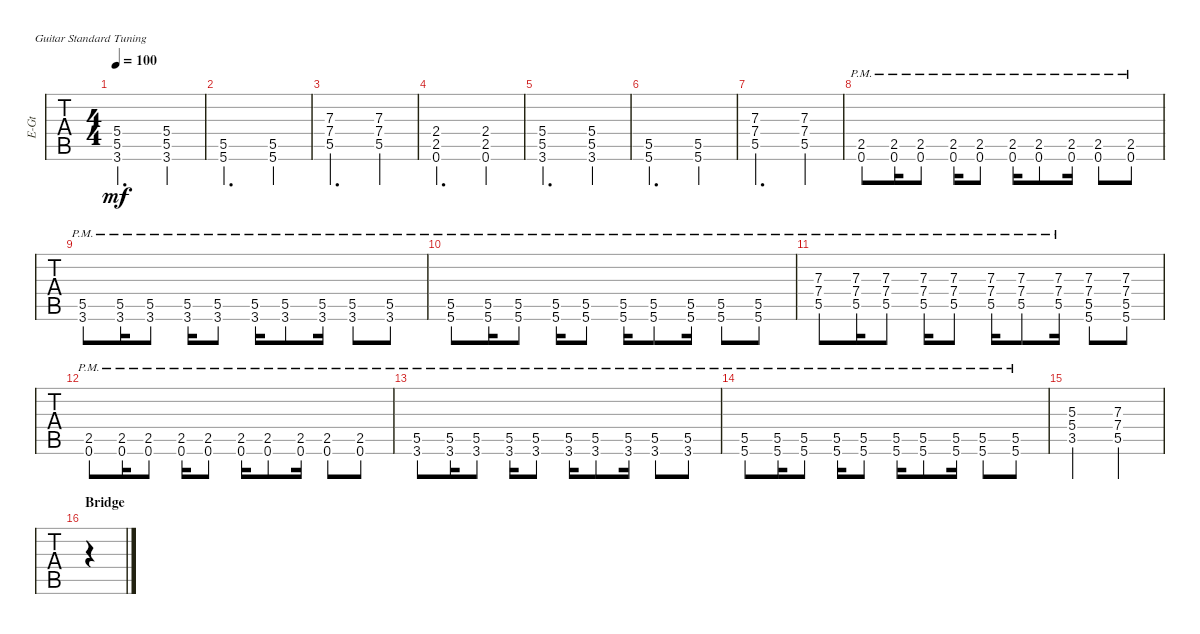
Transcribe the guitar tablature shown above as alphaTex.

\defaultSystemsLayout 4
\bracketExtendMode groupsimilarinstruments
\otherSystemsTrackNameOrientation horizontal
\track ("David" "E-Gt") {instrument distortionguitar}
\staff {tabs}
\tuning (E4 B3 G3 D3 A2 E2)
\ts (4 4)
\tempo 100
\clef g2
\ks c
(3.6 5.5 5.4).2{d dy mf} (5.4 5.5 3.6).4 |
(5.5 5.6).2{d} (5.5 5.6).4 |
(5.5 7.4 7.3).2{d} (7.4 5.5 7.3).4 |
(0.6 2.5 2.4).2{d} (2.4 2.5 0.6).4 |
(3.6 5.5 5.4).2{d} (5.4 5.5 3.6).4 |
(5.5 5.6).2{d} (5.5 5.6).4 |
(5.5 7.4 7.3).2{d} (7.4 5.5 7.3).4 |
(2.5{pm} 0.6{pm}).8 (2.5{pm} 0.6{pm}).16 (0.6{pm} 2.5{pm}).8 (0.6{pm} 2.5{pm}).16 (2.5{pm} 0.6{pm}).8 (2.5{pm} 0.6{pm}).16 (0.6{pm} 2.5{pm}).8 (0.6{pm} 2.5{pm}).16 (2.5{pm} 0.6{pm}).8 (0.6{pm} 2.5{pm}).8 |
(5.5{pm} 3.6{pm}).8 (5.5{pm} 3.6{pm}).16 (3.6{pm} 5.5{pm}).8 (3.6{pm} 5.5{pm}).16 (5.5{pm} 3.6{pm}).8 (5.5{pm} 3.6{pm}).16 (3.6{pm} 5.5{pm}).8 (3.6{pm} 5.5{pm}).16 (5.5{pm} 3.6{pm}).8 (3.6{pm} 5.5{pm}).8 |
(5.5{pm} 5.6{pm}).8 (5.5{pm} 5.6{pm}).16 (5.6{pm} 5.5{pm}).8 (5.6{pm} 5.5{pm}).16 (5.5{pm} 5.6{pm}).8 (5.5{pm} 5.6{pm}).16 (5.6{pm} 5.5{pm}).8 (5.6{pm} 5.5{pm}).16 (5.5{pm} 5.6{pm}).8 (5.6{pm} 5.5{pm}).8 |
(7.4{pm} 7.3{pm} 5.5{pm}).8 (7.4{pm} 7.3{pm} 5.5{pm}).16 (7.3{pm} 7.4{pm} 5.5{pm}).8 (7.3{pm} 7.4{pm} 5.5{pm}).16 (7.3{pm} 7.4{pm} 5.5{pm}).8 (7.4{pm} 7.3{pm} 5.5{pm}).16 (7.3{pm} 7.4{pm} 5.5{pm}).8 (7.4{pm} 7.3{pm} 5.5{pm}).16 (7.3 7.4 5.5 5.6).8 (7.3 7.4 5.5 5.6).8 |
(2.5{pm} 0.6{pm}).8 (2.5{pm} 0.6{pm}).16 (0.6{pm} 2.5{pm}).8 (0.6{pm} 2.5{pm}).16 (2.5{pm} 0.6{pm}).8 (2.5{pm} 0.6{pm}).16 (0.6{pm} 2.5{pm}).8 (0.6{pm} 2.5{pm}).16 (2.5{pm} 0.6{pm}).8 (0.6{pm} 2.5{pm}).8 |
(5.5{pm} 3.6{pm}).8 (5.5{pm} 3.6{pm}).16 (3.6{pm} 5.5{pm}).8 (3.6{pm} 5.5{pm}).16 (5.5{pm} 3.6{pm}).8 (5.5{pm} 3.6{pm}).16 (3.6{pm} 5.5{pm}).8 (3.6{pm} 5.5{pm}).16 (5.5{pm} 3.6{pm}).8 (3.6{pm} 5.5{pm}).8 |
(5.5{pm} 5.6{pm}).8 (5.5{pm} 5.6{pm}).16 (5.6{pm} 5.5{pm}).8 (5.6{pm} 5.5{pm}).16 (5.5{pm} 5.6{pm}).8 (5.5{pm} 5.6{pm}).16 (5.6{pm} 5.5{pm}).8 (5.6{pm} 5.5{pm}).16 (5.5{pm} 5.6{pm}).8 (5.6{pm} 5.5{pm}).8 |
(3.5 5.4 5.3).2 (5.5 7.4 7.3).2 |
\section ("" "Bridge")
